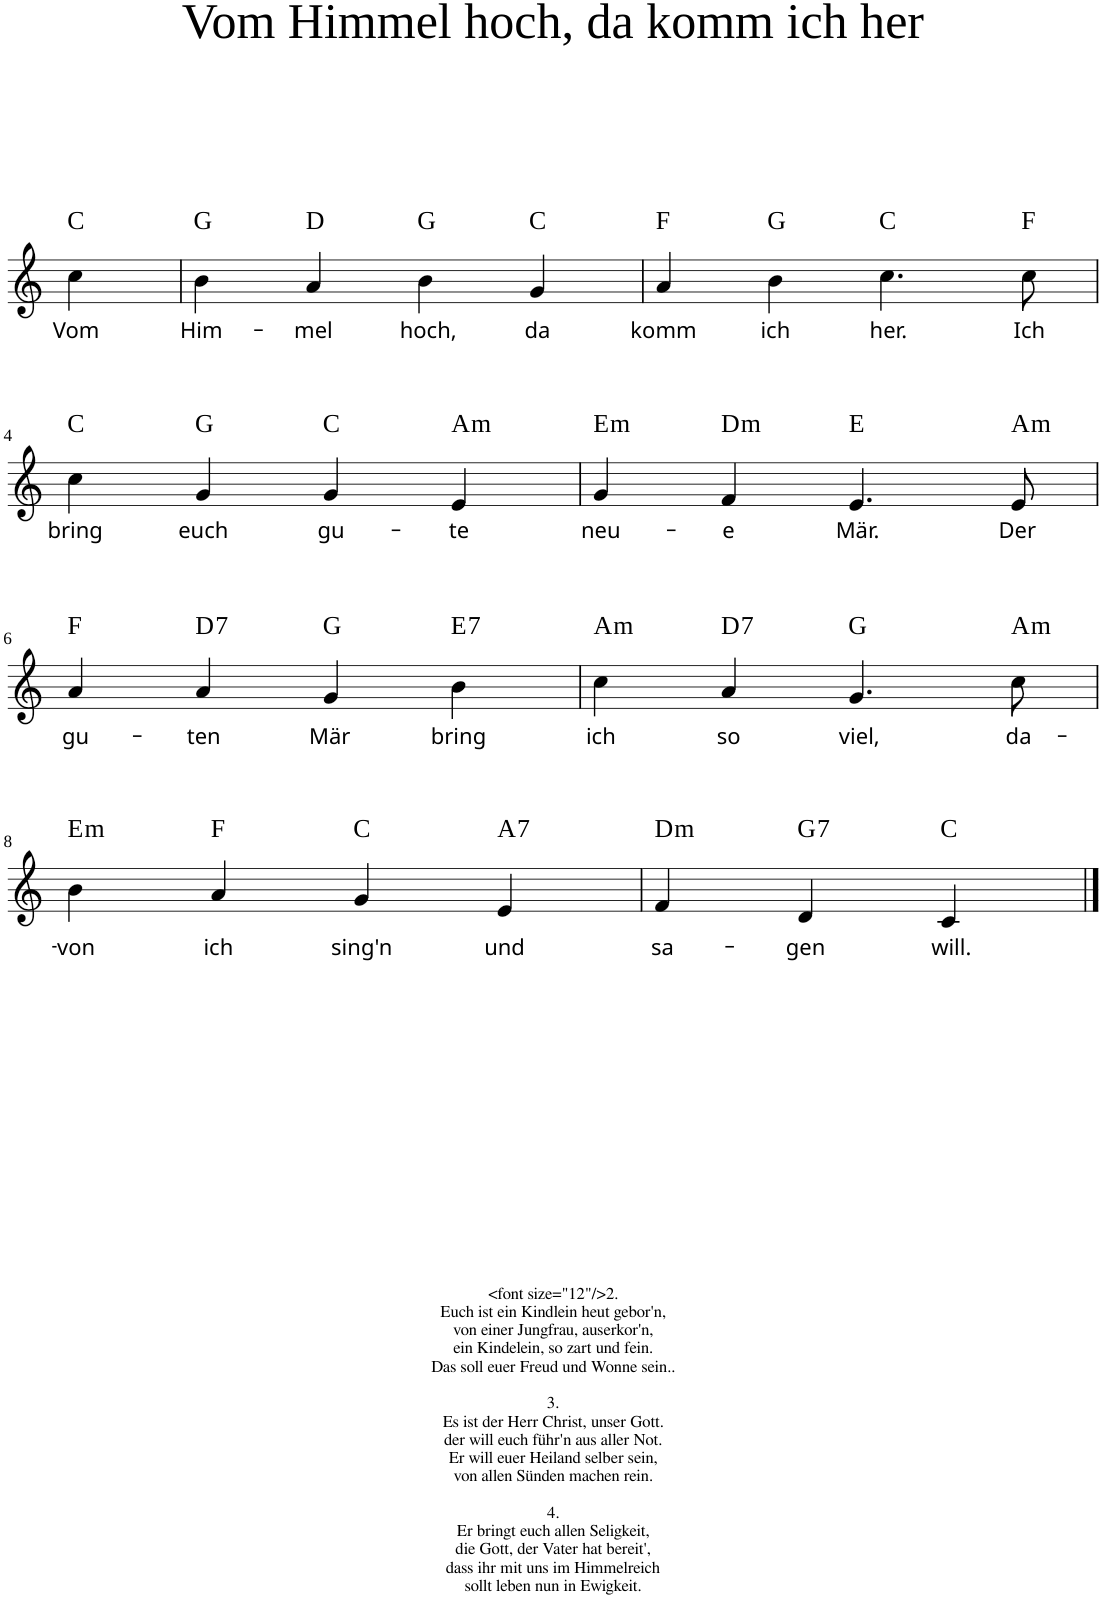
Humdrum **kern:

**kern	**text	**harte
*part1	*part1	*part1
*staff1	*staff1	*
*clefG2	*	*
*k[]	*	*
=1	=1	=1
!	!LO:LY:b	!
4cc\	Vom	C:maj
=2	=2	=2
!	!LO:LY:b	!
4b\	Him-	G:maj
!	!LO:LY:b	!
4a/	-mel	D:maj
!	!LO:LY:b	!
4b\	hoch,	G:maj
!	!LO:LY:b	!
4g/	da	C:maj
=3	=3	=3
!	!LO:LY:b	!
4a/	komm	F:maj
!	!LO:LY:b	!
4b\	ich	G:maj
!	!LO:LY:b	!
4.cc\	her.	C:maj
!	!LO:LY:b	!
8cc\	Ich	F:maj
!!LO:LB:g=z
=4	=4	=4
!	!LO:LY:b	!
4cc\	bring	C:maj
!	!LO:LY:b	!
4g/	euch	G:maj
!	!LO:LY:b	!
4g/	gu-	C:maj
!	!LO:LY:b	!LO:H:kt=m
4e/	-te	A:min
=5	=5	=5
!	!LO:LY:b	!LO:H:kt=m
4g/	neu-	E:min
!	!LO:LY:b	!LO:H:kt=m
4f/	-e	D:min
!	!LO:LY:b	!
4.e/	Mär.	E:maj
!	!LO:LY:b	!LO:H:kt=m
8e/	Der	A:min
!!LO:LB:g=z
=6	=6	=6
!	!LO:LY:b	!
4a/	gu-	F:maj
!	!LO:LY:b	!LO:H:kt=7
4a/	-ten	D:7
!	!LO:LY:b	!
4g/	Mär	G:maj
!	!LO:LY:b	!LO:H:kt=7
4b\	bring	E:7
=7	=7	=7
!	!LO:LY:b	!LO:H:kt=m
4cc\	ich	A:min
!	!LO:LY:b	!LO:H:kt=7
4a/	so	D:7
!	!LO:LY:b	!
4.g/	viel,	G:maj
!	!LO:LY:b	!LO:H:kt=m
8cc\	da-	A:min
!!LO:LB:g=z
=8	=8	=8
!	!LO:LY:b	!LO:H:kt=m
4b\	-von	E:min
!	!LO:LY:b	!
4a/	ich	F:maj
!	!LO:LY:b	!
4g/	sing'n	C:maj
!	!LO:LY:b	!LO:H:kt=7
4e/	und	A:7
=9	=9	=9
!	!LO:LY:b	!LO:H:kt=m
4f/	sa-	D:min
!	!LO:LY:b	!LO:H:kt=7
4d/	-gen	G:7
!	!LO:LY:b	!
4c/	will.	C:maj
==	==	==
*-	*-	*-
